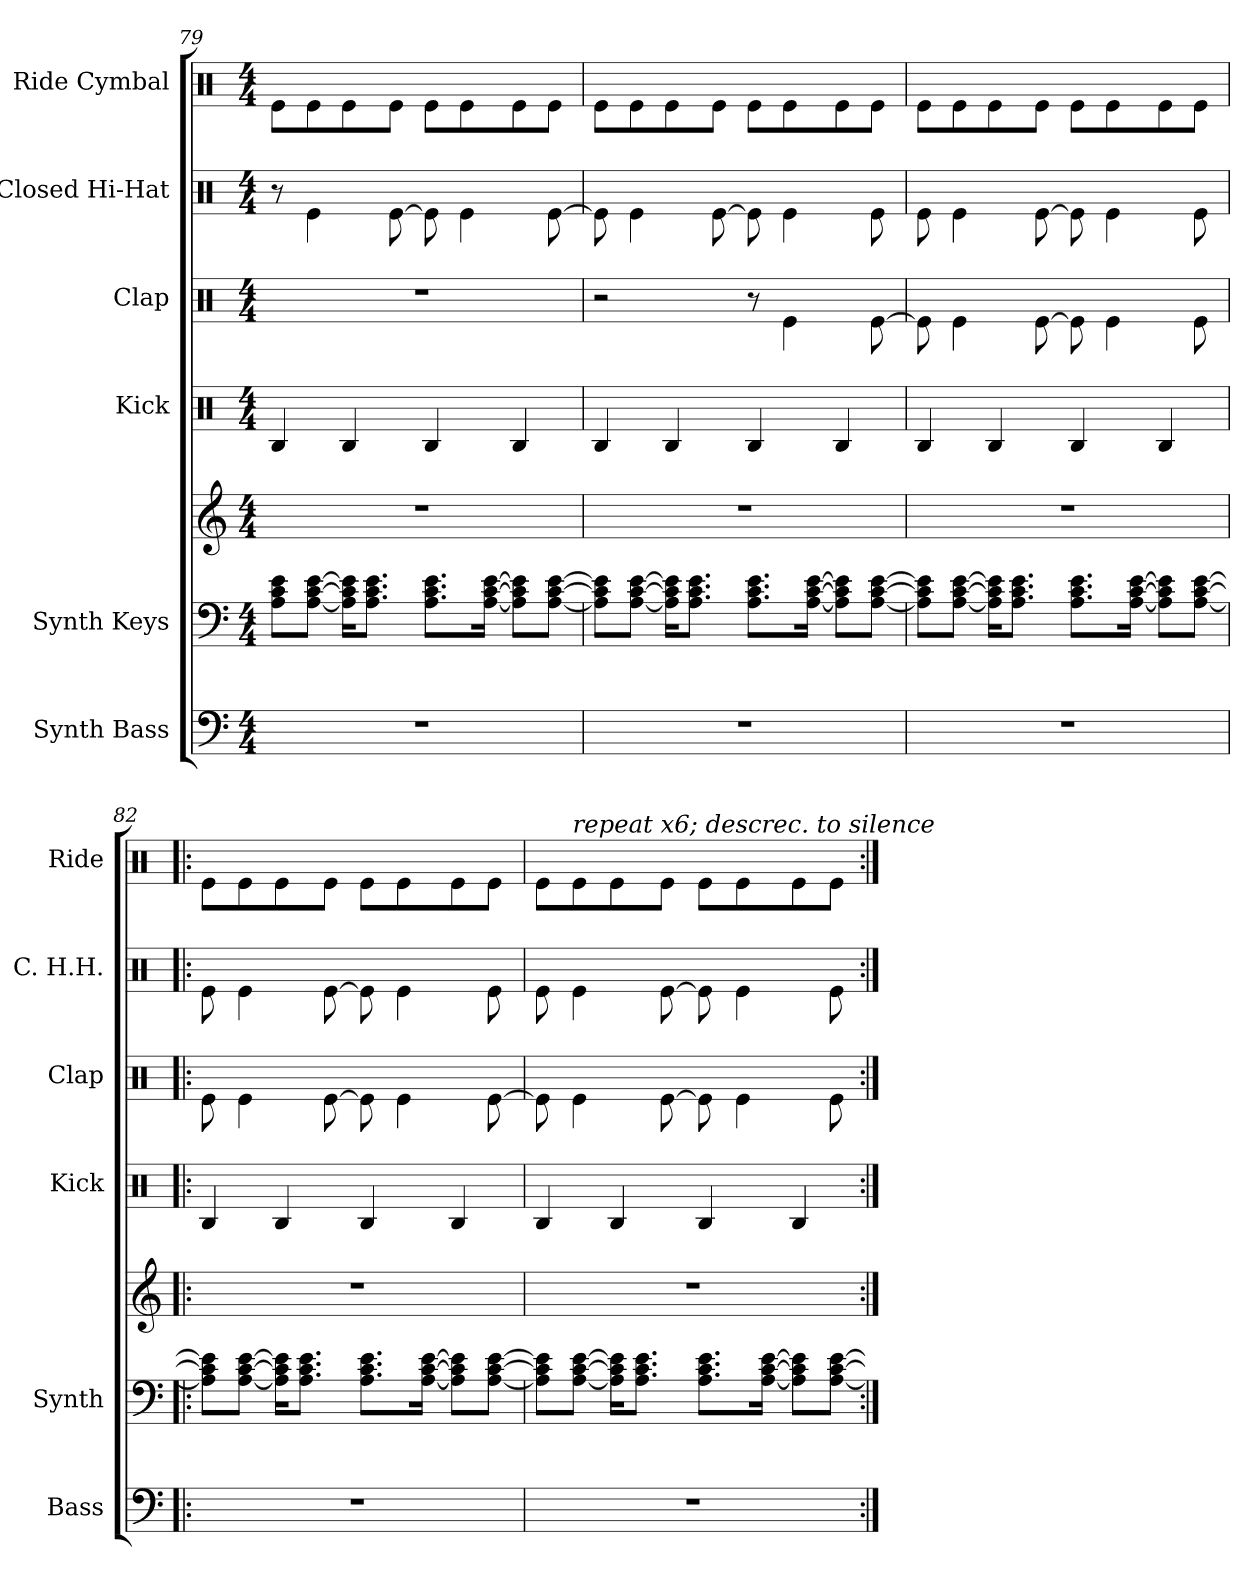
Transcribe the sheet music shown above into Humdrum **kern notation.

**kern	**kern	**kern	**kern	**kern	**kern	**kern
*part6	*part5	*part5	*part4	*part3	*part2	*part1
*staff7	*staff6	*staff5	*staff4	*staff3	*staff2	*staff1
*I"Synth Bass	*I"Synth Keys	*	*I"Kick	*I"Clap	*I"Closed Hi-Hat	*I"Ride Cymbal
*I'Bass	*I'Synth	*	*I'Kick	*I'Clap	*I'C. H.H.	*I'Ride
*clefF4	*clefF4	*clefG2	*clefX	*clefX	*clefX	*clefX
*k[]	*k[]	*k[]	*k[]	*k[]	*k[]	*k[]
*C:	*C:	*C:	*C:	*C:	*C:	*C:
*M4/4	*M4/4	*M4/4	*M4/4	*M4/4	*M4/4	*M4/4
=79	=79	=79	=79	=79	=79	=79
1r	8A\ 8c\ 8e\L	1r	4RB/	1r	8r	8Re\L
.	[8A\ [8c\ [8e\J	.	.	.	4Re\	8Re\
.	16A\] 16c\] 16e\]KL	.	4RB/	.	.	8Re\
.	8.A\ 8.c\ 8.e\J	.	.	.	.	.
.	.	.	.	.	[8Re\	8Re\J
.	8.A\ 8.c\ 8.e\L	.	4RB/	.	8Re\]	8Re\L
.	.	.	.	.	4Re\	8Re\
.	[16A\ [16c\ [16e\Jk	.	.	.	.	.
.	8A\] 8c\] 8e\]L	.	4RB/	.	.	8Re\
.	[8A\ [8c\ [8e\J	.	.	.	[8Re\	8Re\J
!!LO:LB:g=z
=80	=80	=80	=80	=80	=80	=80
1r	8A\] 8c\] 8e\]L	1r	4RB/	2r	8Re\]	8Re\L
.	[8A\ [8c\ [8e\J	.	.	.	4Re\	8Re\
.	16A\] 16c\] 16e\]KL	.	4RB/	.	.	8Re\
.	8.A\ 8.c\ 8.e\J	.	.	.	.	.
.	.	.	.	.	[8Re\	8Re\J
.	8.A\ 8.c\ 8.e\L	.	4RB/	8r	8Re\]	8Re\L
.	.	.	.	4Re\	4Re\	8Re\
.	[16A\ [16c\ [16e\Jk	.	.	.	.	.
.	8A\] 8c\] 8e\]L	.	4RB/	.	.	8Re\
.	[8A\ [8c\ [8e\J	.	.	[8Re\	8Re\	8Re\J
=81	=81	=81	=81	=81	=81	=81
1r	8A\] 8c\] 8e\]L	1r	4RB/	8Re\]	8Re\	8Re\L
.	[8A\ [8c\ [8e\J	.	.	4Re\	4Re\	8Re\
.	16A\] 16c\] 16e\]KL	.	4RB/	.	.	8Re\
.	8.A\ 8.c\ 8.e\J	.	.	.	.	.
.	.	.	.	[8Re\	[8Re\	8Re\J
.	8.A\ 8.c\ 8.e\L	.	4RB/	8Re\]	8Re\]	8Re\L
.	.	.	.	4Re\	4Re\	8Re\
.	[16A\ [16c\ [16e\Jk	.	.	.	.	.
.	8A\] 8c\] 8e\]L	.	4RB/	.	.	8Re\
.	[8A\ [8c\ [8e\J	.	.	8Re\	8Re\	8Re\J
=82!|:	=82!|:	=82!|:	=82!|:	=82!|:	=82!|:	=82!|:
*k[]	*k[]	*k[]	*k[]	*k[]	*k[]	*k[]
*a:	*a:	*a:	*a:	*a:	*a:	*a:
1r	8A\] 8c\] 8e\]L	1r	4RB/	8Re\	8Re\	8Re\L
.	[8A\ [8c\ [8e\J	.	.	4Re\	4Re\	8Re\
.	16A\] 16c\] 16e\]KL	.	4RB/	.	.	8Re\
.	8.A\ 8.c\ 8.e\J	.	.	.	.	.
.	.	.	.	[8Re\	[8Re\	8Re\J
.	8.A\ 8.c\ 8.e\L	.	4RB/	8Re\]	8Re\]	8Re\L
.	.	.	.	4Re\	4Re\	8Re\
.	[16A\ [16c\ [16e\Jk	.	.	.	.	.
.	8A\] 8c\] 8e\]L	.	4RB/	.	.	8Re\
.	[8A\ [8c\ [8e\J	.	.	[8Re\	8Re\	8Re\J
=83	=83	=83	=83	=83	=83	=83
1r	8A\] 8c\] 8e\]L	1r	4RB/	8Re\]	8Re\	8Re\L
!	!	!	!	!	!	!LO:TX:a:i:t=repeat x6; descrec. to silence
.	[8A\ [8c\ [8e\J	.	.	4Re\	4Re\	8Re\
.	16A\] 16c\] 16e\]KL	.	4RB/	.	.	8Re\
.	8.A\ 8.c\ 8.e\J	.	.	.	.	.
.	.	.	.	[8Re\	[8Re\	8Re\J
.	8.A\ 8.c\ 8.e\L	.	4RB/	8Re\]	8Re\]	8Re\L
.	.	.	.	4Re\	4Re\	8Re\
.	[16A\ [16c\ [16e\Jk	.	.	.	.	.
.	8A\] 8c\] 8e\]L	.	4RB/	.	.	8Re\
.	[8A\ [8c\ [8e\J	.	.	8Re\	8Re\	8Re\J
=:|!	=:|!	=:|!	=:|!	=:|!	=:|!	=:|!
*-	*-	*-	*-	*-	*-	*-
